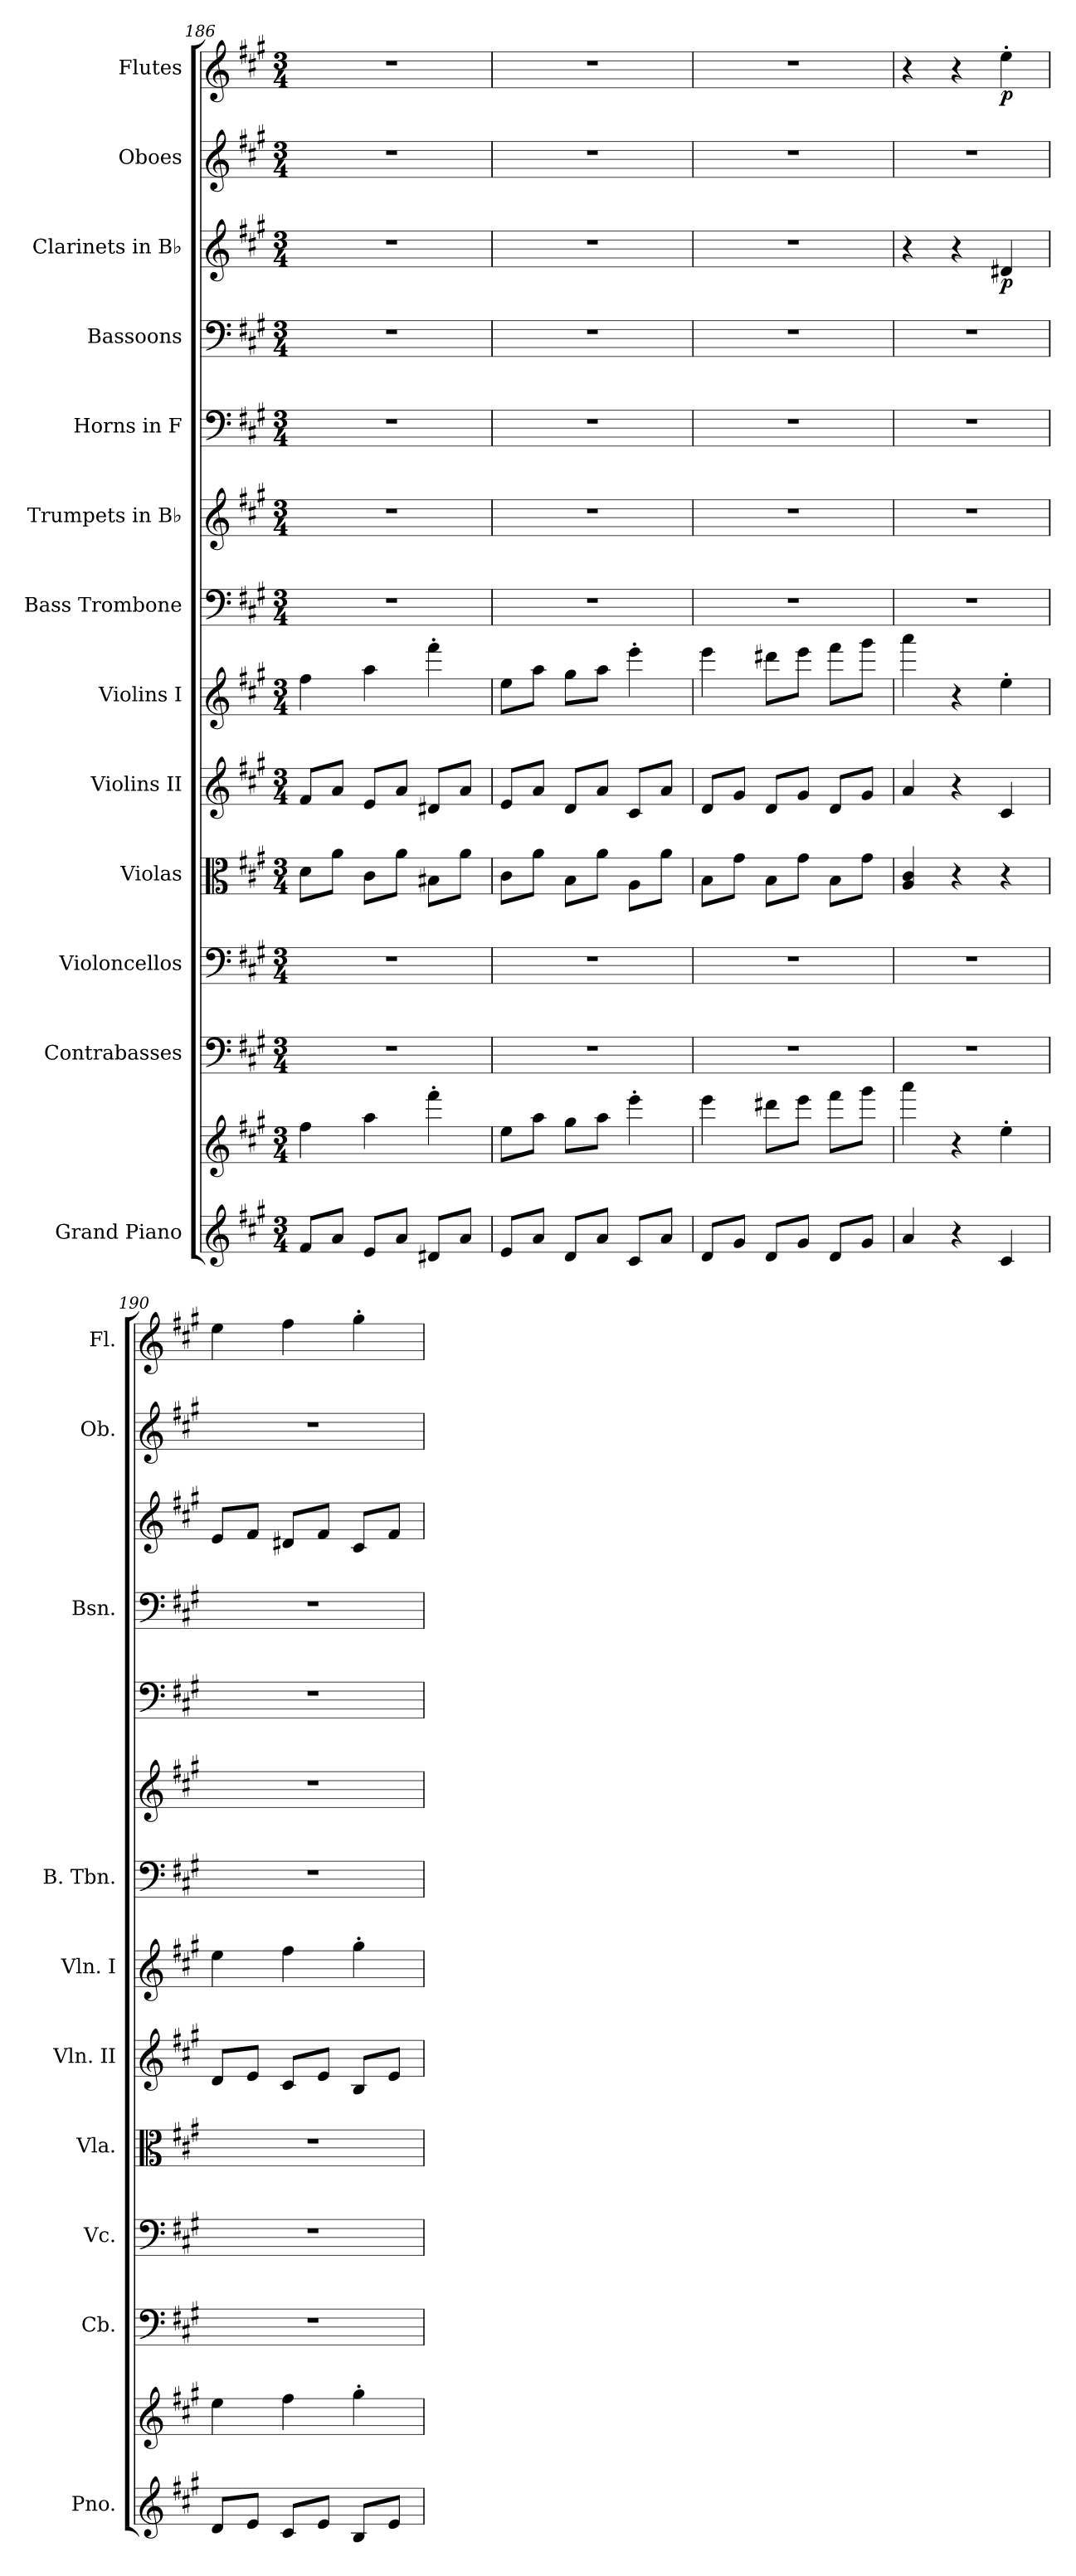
**kern	**kern	**kern	**kern	**kern	**kern	**kern	**kern	**kern	**kern	**kern	**kern	**dynam	**kern	**kern	**dynam
*part13	*part13	*part12	*part11	*part10	*part9	*part8	*part7	*part6	*part5	*part4	*part3	*part3	*part2	*part1	*part1
*staff14	*staff13	*staff12	*staff11	*staff10	*staff9	*staff8	*staff7	*staff6	*staff5	*staff4	*staff3	*staff3	*staff2	*staff1	*staff1
*I"Grand Piano	*	*I"Contrabasses	*I"Violoncellos	*I"Violas	*I"Violins II	*I"Violins I	*I"Bass Trombone	*I"Trumpets in B♭	*I"Horns in F	*I"Bassoons	*I"Clarinets in B♭	*	*I"Oboes	*I"Flutes	*
*I'Pno.	*	*I'Cb.	*I'Vc.	*I'Vla.	*I'Vln. II	*I'Vln. I	*I'B. Tbn.	*	*	*I'Bsn.	*	*	*I'Ob.	*I'Fl.	*
*clefG2	*clefG2	*clefF4	*clefF4	*clefC3	*clefG2	*clefG2	*clefF4	*clefG2	*clefF4	*clefF4	*clefG2	*	*clefG2	*clefG2	*
*	*	*ITrd7c12	*	*	*	*	*	*ITrd1c2	*ITrd4c7	*	*ITrd1c2	*	*	*	*
*k[f#c#g#]	*k[f#c#g#]	*k[f#c#g#]	*k[f#c#g#]	*k[f#c#g#]	*k[f#c#g#]	*k[f#c#g#]	*k[f#c#g#]	*k[f#]	*k[f#c#]	*k[f#c#g#]	*k[f#]	*	*k[f#c#g#]	*k[f#c#g#]	*
*M3/4	*M3/4	*M3/4	*M3/4	*M3/4	*M3/4	*M3/4	*M3/4	*M3/4	*M3/4	*M3/4	*M3/4	*	*M3/4	*M3/4	*
=186	=186	=186	=186	=186	=186	=186	=186	=186	=186	=186	=186	=186	=186	=186	=186
8f#/L	4ff#\	2.r	2.r	8d\L	8f#/L	4ff#\	2.r	2.r	2.r	2.r	2.r	.	2.r	2.r	.
8a/J	.	.	.	8a\J	8a/J	.	.	.	.	.	.	.	.	.	.
8e/L	4aa\	.	.	8c#\L	8e/L	4aa\	.	.	.	.	.	.	.	.	.
8a/J	.	.	.	8a\J	8a/J	.	.	.	.	.	.	.	.	.	.
8d#X/L	4fff#'\	.	.	8B#X\L	8d#X/L	4fff#'\	.	.	.	.	.	.	.	.	.
8a/J	.	.	.	8a\J	8a/J	.	.	.	.	.	.	.	.	.	.
!!LO:PB:g=z
=187	=187	=187	=187	=187	=187	=187	=187	=187	=187	=187	=187	=187	=187	=187	=187
8e/L	8ee\L	2.r	2.r	8c#\L	8e/L	8ee\L	2.r	2.r	2.r	2.r	2.r	.	2.r	2.r	.
8a/J	8aa\J	.	.	8a\J	8a/J	8aa\J	.	.	.	.	.	.	.	.	.
8d/L	8gg#\L	.	.	8B\L	8d/L	8gg#\L	.	.	.	.	.	.	.	.	.
8a/J	8aa\J	.	.	8a\J	8a/J	8aa\J	.	.	.	.	.	.	.	.	.
8c#/L	4eee'\	.	.	8A\L	8c#/L	4eee'\	.	.	.	.	.	.	.	.	.
8a/J	.	.	.	8a\J	8a/J	.	.	.	.	.	.	.	.	.	.
=188	=188	=188	=188	=188	=188	=188	=188	=188	=188	=188	=188	=188	=188	=188	=188
8d/L	4eee\	2.r	2.r	8B\L	8d/L	4eee\	2.r	2.r	2.r	2.r	2.r	.	2.r	2.r	.
8g#/J	.	.	.	8g#\J	8g#/J	.	.	.	.	.	.	.	.	.	.
8d/L	8ddd#X\L	.	.	8B\L	8d/L	8ddd#X\L	.	.	.	.	.	.	.	.	.
8g#/J	8eee\J	.	.	8g#\J	8g#/J	8eee\J	.	.	.	.	.	.	.	.	.
8d/L	8fff#\L	.	.	8B\L	8d/L	8fff#\L	.	.	.	.	.	.	.	.	.
8g#/J	8ggg#\J	.	.	8g#\J	8g#/J	8ggg#\J	.	.	.	.	.	.	.	.	.
=189	=189	=189	=189	=189	=189	=189	=189	=189	=189	=189	=189	=189	=189	=189	=189
4a/	4aaa\	2.r	2.r	4A/ 4c#/	4a/	4aaa\	2.r	2.r	2.r	2.r	4r	.	2.r	4r	.
4r	4r	.	.	4r	4r	4r	.	.	.	.	4r	.	.	4r	.
!	!	!	!	!	!	!	!	!	!	!	!	!LO:DY:b	!	!	!LO:DY:b
4c#/	4ee'\	.	.	4r	4c#/	4ee'\	.	.	.	.	4c#X/	p	.	4ee'\	p
=190	=190	=190	=190	=190	=190	=190	=190	=190	=190	=190	=190	=190	=190	=190	=190
8d/L	4ee\	2.r	2.r	2.r	8d/L	4ee\	2.r	2.r	2.r	2.r	8d/L	.	2.r	4ee\	.
8e/J	.	.	.	.	8e/J	.	.	.	.	.	8e/J	.	.	.	.
8c#/L	4ff#\	.	.	.	8c#/L	4ff#\	.	.	.	.	8c#X/L	.	.	4ff#\	.
8e/J	.	.	.	.	8e/J	.	.	.	.	.	8e/J	.	.	.	.
8B/L	4gg#'\	.	.	.	8B/L	4gg#'\	.	.	.	.	8B/L	.	.	4gg#'\	.
8e/J	.	.	.	.	8e/J	.	.	.	.	.	8e/J	.	.	.	.
=	=	=	=	=	=	=	=	=	=	=	=	=	=	=	=
*-	*-	*-	*-	*-	*-	*-	*-	*-	*-	*-	*-	*-	*-	*-	*-
